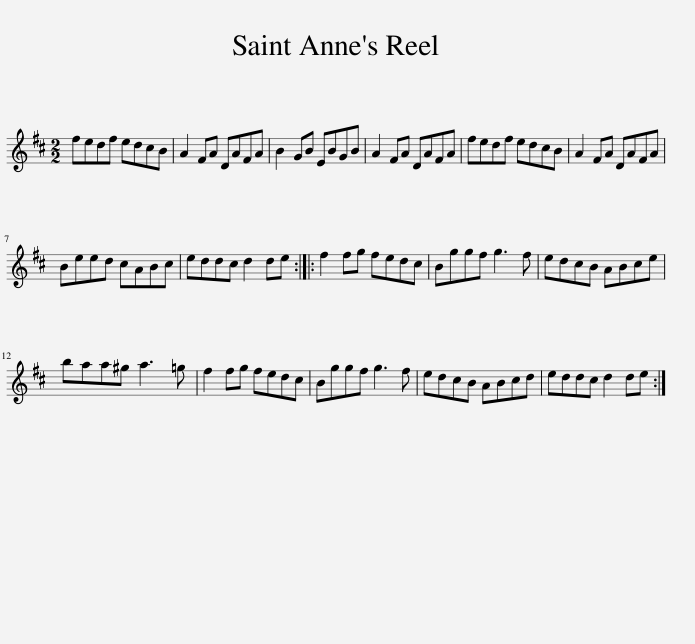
X:1
L:1/8
M:2/2
I:linebreak $
K:D
V:1 treble
V:1
 fedf edcB | A2 FA DAFA | B2 GB EBGB | A2 FA DAFA | fedf edcB | %5
 A2 FA DAFA |$ Beed cABc | eddc d2 de :: f2 fg fedc | Bggf g3 f | %10
 edcB ABce |$ baa^g a3 =g | f2 fg fedc | Bggf g3 f | edcB ABcd | %15
 eddc d2 de :| %16
